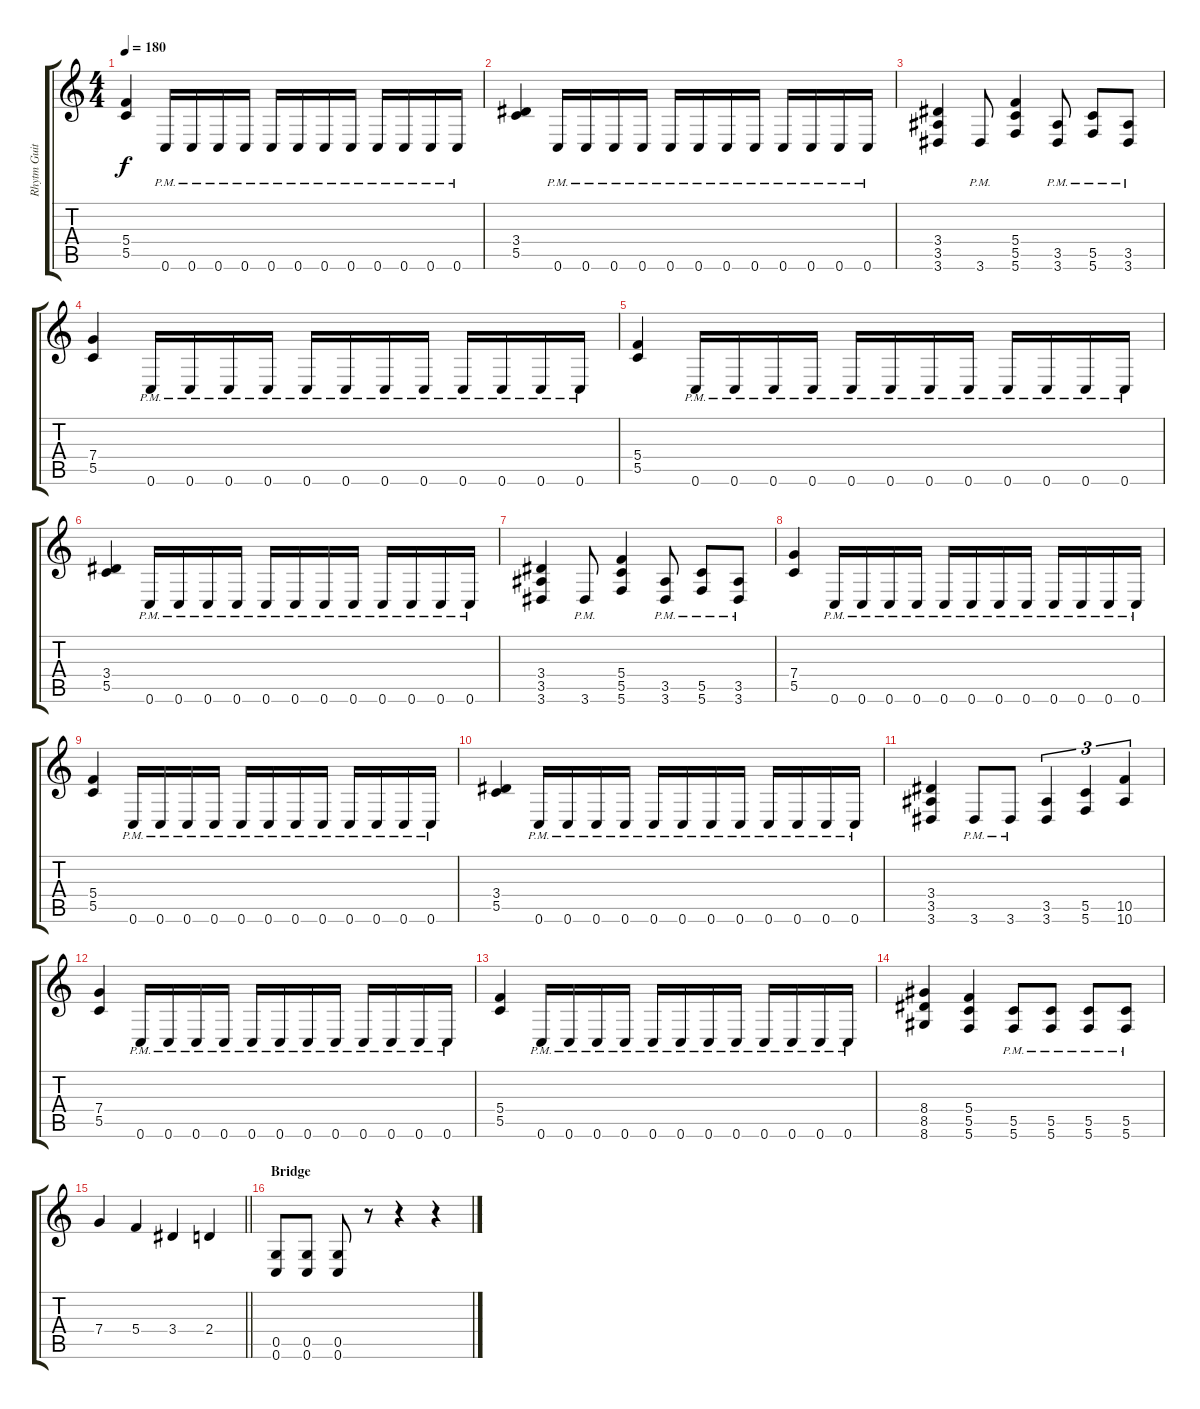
\track ("Rhytm Guitar" "Rhytm Guit") {instrument distortionguitar}
\staff {score tabs}
\tuning (D4 A3 F3 C3 G2 C2) {hide}
\ts (4 4)
\tempo 180
\clef g2
\ks c
(5.4 5.5).4{dy f} 0.6{pm}.16 0.6{pm}.16 0.6{pm}.16 0.6{pm}.16 0.6{pm}.16 0.6{pm}.16 0.6{pm}.16 0.6{pm}.16 0.6{pm}.16 0.6{pm}.16 0.6{pm}.16 0.6{pm}.16 |
(3.4 5.5).4 0.6{pm}.16 0.6{pm}.16 0.6{pm}.16 0.6{pm}.16 0.6{pm}.16 0.6{pm}.16 0.6{pm}.16 0.6{pm}.16 0.6{pm}.16 0.6{pm}.16 0.6{pm}.16 0.6{pm}.16 |
(3.4 3.5 3.6).4 3.6{pm}.8 (5.4 5.5 5.6).4 (3.5{pm} 3.6{pm}).8 (5.5{pm} 5.6{pm}).8 (3.5{pm} 3.6{pm}).8 |
(7.4 5.5).4 0.6{pm}.16 0.6{pm}.16 0.6{pm}.16 0.6{pm}.16 0.6{pm}.16 0.6{pm}.16 0.6{pm}.16 0.6{pm}.16 0.6{pm}.16 0.6{pm}.16 0.6{pm}.16 0.6{pm}.16 |
(5.4 5.5).4 0.6{pm}.16 0.6{pm}.16 0.6{pm}.16 0.6{pm}.16 0.6{pm}.16 0.6{pm}.16 0.6{pm}.16 0.6{pm}.16 0.6{pm}.16 0.6{pm}.16 0.6{pm}.16 0.6{pm}.16 |
(3.4 5.5).4 0.6{pm}.16 0.6{pm}.16 0.6{pm}.16 0.6{pm}.16 0.6{pm}.16 0.6{pm}.16 0.6{pm}.16 0.6{pm}.16 0.6{pm}.16 0.6{pm}.16 0.6{pm}.16 0.6{pm}.16 |
(3.4 3.5 3.6).4 3.6{pm}.8 (5.4 5.5 5.6).4 (3.5{pm} 3.6{pm}).8 (5.5{pm} 5.6{pm}).8 (3.5{pm} 3.6{pm}).8 |
(7.4 5.5).4 0.6{pm}.16 0.6{pm}.16 0.6{pm}.16 0.6{pm}.16 0.6{pm}.16 0.6{pm}.16 0.6{pm}.16 0.6{pm}.16 0.6{pm}.16 0.6{pm}.16 0.6{pm}.16 0.6{pm}.16 |
(5.4 5.5).4 0.6{pm}.16 0.6{pm}.16 0.6{pm}.16 0.6{pm}.16 0.6{pm}.16 0.6{pm}.16 0.6{pm}.16 0.6{pm}.16 0.6{pm}.16 0.6{pm}.16 0.6{pm}.16 0.6{pm}.16 |
(3.4 5.5).4 0.6{pm}.16 0.6{pm}.16 0.6{pm}.16 0.6{pm}.16 0.6{pm}.16 0.6{pm}.16 0.6{pm}.16 0.6{pm}.16 0.6{pm}.16 0.6{pm}.16 0.6{pm}.16 0.6{pm}.16 |
(3.4 3.5 3.6).4 3.6{pm}.8 3.6{pm}.8 (3.5 3.6).4{tu (3 2)} (5.5 5.6).4{tu (3 2)} (10.5 10.6).4{tu (3 2)} |
(7.4 5.5).4 0.6{pm}.16 0.6{pm}.16 0.6{pm}.16 0.6{pm}.16 0.6{pm}.16 0.6{pm}.16 0.6{pm}.16 0.6{pm}.16 0.6{pm}.16 0.6{pm}.16 0.6{pm}.16 0.6{pm}.16 |
(5.4 5.5).4 0.6{pm}.16 0.6{pm}.16 0.6{pm}.16 0.6{pm}.16 0.6{pm}.16 0.6{pm}.16 0.6{pm}.16 0.6{pm}.16 0.6{pm}.16 0.6{pm}.16 0.6{pm}.16 0.6{pm}.16 |
(8.4 8.5 8.6).4 (5.4 5.5 5.6).4 (5.5{pm} 5.6{pm}).8 (5.5{pm} 5.6{pm}).8 (5.5{pm} 5.6{pm}).8 (5.5{pm} 5.6{pm}).8 |
\barLineRight lightlight
7.4.4 5.4.4 3.4.4 2.4.4 |
\section ("" "Bridge")
(0.5 0.6).8 (0.5 0.6).8 (0.5 0.6).8 r.8 r.4 r.4
